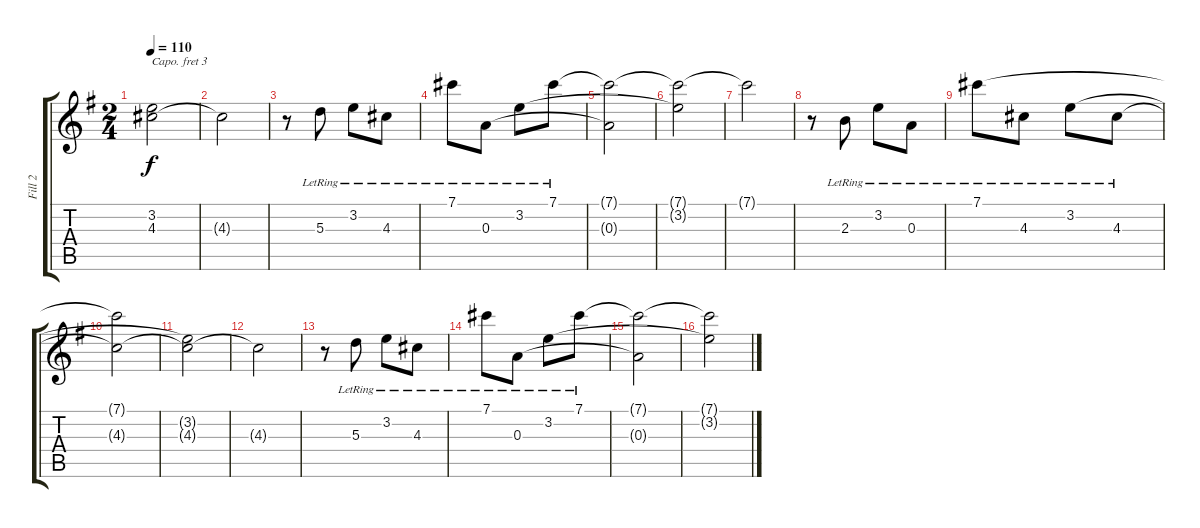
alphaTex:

\track ("Fill 2" "Fill 2") {instrument acousticguitarsteel}
\staff {score tabs}
\capo 3
\tuning (Eb4 Bb3 Gb3 Db3 Ab2 Eb2) {hide}
\ts (2 4)
\tempo 110
\clef g2
\ks g
(3.2{t} 4.3{t}).2{dy f} |
4.3{t}.2 |
r.8 5.3{lr}.8 3.2{lr}.8 4.3{lr}.8 |
7.1{lr}.8 0.3{lr}.8 3.2{lr}.8 7.1{lr}.8 |
(7.1{t} 0.3{t}).2 |
(7.1{t} 3.2{t}).2 |
7.1{t}.2 |
r.8 2.3{lr}.8 3.2{lr}.8 0.3{lr}.8 |
7.1{lr}.8 4.3{lr}.8 3.2{lr}.8 4.3{lr}.8 |
(7.1{t} 4.3{t}).2 |
(3.2{t} 4.3{t}).2 |
4.3{t}.2 |
r.8 5.3{lr}.8 3.2{lr}.8 4.3{lr}.8 |
7.1{lr}.8 0.3{lr}.8 3.2{lr}.8 7.1{lr}.8 |
(7.1{t} 0.3{t}).2 |
(7.1{t} 3.2{t}).2
